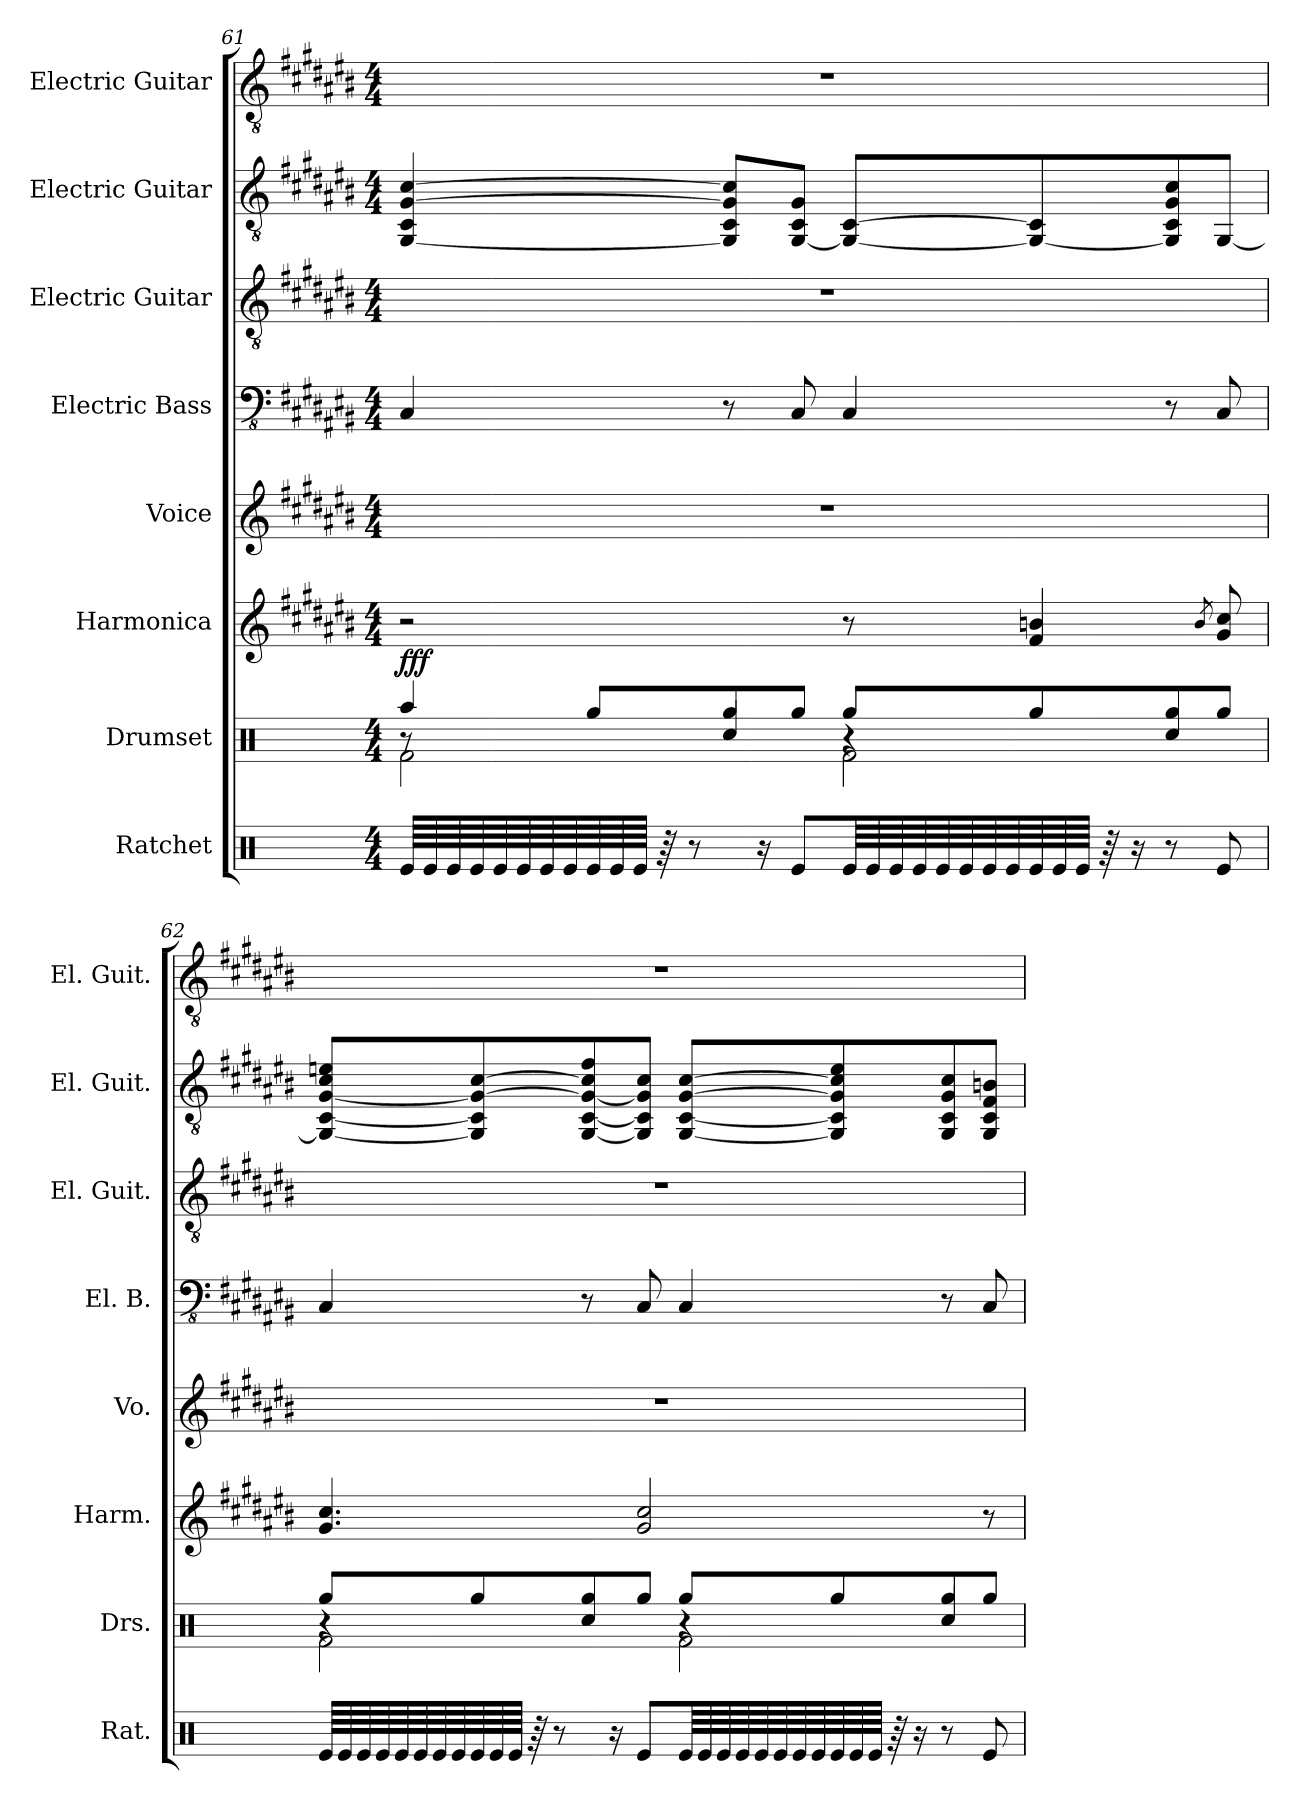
**kern	**kern	**kern	**dynam	**kern	**kern	**kern	**kern	**kern
*part8	*part7	*part6	*part6	*part5	*part4	*part3	*part2	*part1
*staff8	*staff7	*staff6	*staff6	*staff5	*staff4	*staff3	*staff2	*staff1
*I"Ratchet	*I"Drumset	*I"Harmonica	*	*I"Voice	*I"Electric Bass	*I"Electric Guitar	*I"Electric Guitar	*I"Electric Guitar
*I'Rat.	*I'Drs.	*I'Harm.	*	*I'Vo.	*I'El. B.	*I'El. Guit.	*I'El. Guit.	*I'El. Guit.
!!LO:PB:g=z
*clefX	*clefX	*clefG2	*	*clefG2	*clefFv4	*clefGv2	*clefGv2	*clefGv2
*k[]	*k[]	*k[f#c#g#d#a#e#b#]	*	*k[f#c#g#d#a#e#b#]	*k[f#c#g#d#a#e#b#]	*k[f#c#g#d#a#e#b#]	*k[f#c#g#d#a#e#b#]	*k[f#c#g#d#a#e#b#]
*M4/4	*M4/4	*M4/4	*	*M4/4	*M4/4	*M4/4	*M4/4	*M4/4
=61	=61	=61	=61	=61	=61	=61	=61	=61
*	*^	*	*	*	*	*	*	*
*	*	*^	*	*	*	*	*	*	*
!	!	!	!	!	!LO:DY:b	!	!	!	!	!
64Re/LLLL	4Raa/	2Rf\	8r	2r	fff	1r	4CC#/	1r	[4GG#/ 4C#/ [4G#/ [4c#/	1r
64Re/	.	.	.	.	.	.	.	.	.	.
64Re/	.	.	.	.	.	.	.	.	.	.
64Re/	.	.	.	.	.	.	.	.	.	.
64Re/	.	.	.	.	.	.	.	.	.	.
64Re/	.	.	.	.	.	.	.	.	.	.
64Re/	.	.	.	.	.	.	.	.	.	.
64Re/	.	.	.	.	.	.	.	.	.	.
64Re/	.	.	8Rgg/L	.	.	.	.	.	.	.
64Re/	.	.	.	.	.	.	.	.	.	.
64Re/JJJJ	.	.	.	.	.	.	.	.	.	.
64r	.	.	.	.	.	.	.	.	.	.
8r	.	.	.	.	.	.	.	.	.	.
.	4Rcc/	.	8Rgg/	.	.	.	8r	.	8GG#/] 8C#/ 8G#/] 8c#/]L	.
16r	.	.	.	.	.	.	.	.	.	.
8Re/L	.	.	8Rgg/J	.	.	.	8CC#/	.	[8GG#/ 8C#/ 8G#/J	.
64Re/LLL	4r	2Rf\	8Rgg/L	8r	.	.	4CC#/	.	8GG#/_ [8C#/L	.
64Re/	.	.	.	.	.	.	.	.	.	.
64Re/	.	.	.	.	.	.	.	.	.	.
64Re/	.	.	.	.	.	.	.	.	.	.
64Re/	.	.	.	.	.	.	.	.	.	.
64Re/	.	.	.	.	.	.	.	.	.	.
64Re/	.	.	.	.	.	.	.	.	.	.
64Re/	.	.	.	.	.	.	.	.	.	.
64Re/	.	.	8Rgg/	4f#/ 4bn/	.	.	.	.	8GG#/_ 8C#/]	.
64Re/	.	.	.	.	.	.	.	.	.	.
64Re/JJJJ	.	.	.	.	.	.	.	.	.	.
64r	.	.	.	.	.	.	.	.	.	.
16r	.	.	.	.	.	.	.	.	.	.
8r	4Rcc/	.	8Rgg/	.	.	.	8r	.	8GG#/] 8C#/ 8G#/ 8c#/	.
.	.	.	.	8qb/	.	.	.	.	.	.
8Re/	.	.	8Rgg/J	8g#/ 8cc#/	.	.	8CC#/	.	[8GG#/J	.
!!LO:PB:g=z
=62	=62	=62	=62	=62	=62	=62	=62	=62	=62	=62
64Re/LLLL	4r	2Rf\	8Rgg/L	4.g#/ 4.cc#/	.	1r	4CC#/	1r	8GG#/_ [8C#/ [8G#/ 8c#/ 8en/L	1r
64Re/	.	.	.	.	.	.	.	.	.	.
64Re/	.	.	.	.	.	.	.	.	.	.
64Re/	.	.	.	.	.	.	.	.	.	.
64Re/	.	.	.	.	.	.	.	.	.	.
64Re/	.	.	.	.	.	.	.	.	.	.
64Re/	.	.	.	.	.	.	.	.	.	.
64Re/	.	.	.	.	.	.	.	.	.	.
64Re/	.	.	8Rgg/	.	.	.	.	.	8GG#/] 8C#/] 8G#/_ [8c#/	.
64Re/	.	.	.	.	.	.	.	.	.	.
64Re/JJJJ	.	.	.	.	.	.	.	.	.	.
64r	.	.	.	.	.	.	.	.	.	.
8r	.	.	.	.	.	.	.	.	.	.
.	4Rcc/	.	8Rgg/	.	.	.	8r	.	[8GG#/ [8C#/ 8G#/_ 8c#/] 8f#/	.
16r	.	.	.	.	.	.	.	.	.	.
8Re/L	.	.	8Rgg/J	2g#/ 2cc#/	.	.	8CC#/	.	8GG#/] 8C#/] 8G#/] 8c#/J	.
64Re/LLL	4r	2Rf\	8Rgg/L	.	.	.	4CC#/	.	[8GG#/ [8C#/ [8G#/ [8c#/L	.
64Re/	.	.	.	.	.	.	.	.	.	.
64Re/	.	.	.	.	.	.	.	.	.	.
64Re/	.	.	.	.	.	.	.	.	.	.
64Re/	.	.	.	.	.	.	.	.	.	.
64Re/	.	.	.	.	.	.	.	.	.	.
64Re/	.	.	.	.	.	.	.	.	.	.
64Re/	.	.	.	.	.	.	.	.	.	.
64Re/	.	.	8Rgg/	.	.	.	.	.	8GG#/] 8C#/] 8G#/] 8c#/] 8e/	.
64Re/	.	.	.	.	.	.	.	.	.	.
64Re/JJJJ	.	.	.	.	.	.	.	.	.	.
64r	.	.	.	.	.	.	.	.	.	.
16r	.	.	.	.	.	.	.	.	.	.
8r	4Rcc/	.	8Rgg/	.	.	.	8r	.	8GG#/ 8C#/ 8G#/ 8c#/	.
8Re/	.	.	8Rgg/J	8r	.	.	8CC#/	.	8GG#/ 8C#/ 8F#/ 8Bn/J	.
*	*v	*v	*v	*	*	*	*	*	*	*
=	=	=	=	=	=	=	=	=
*-	*-	*-	*-	*-	*-	*-	*-	*-
